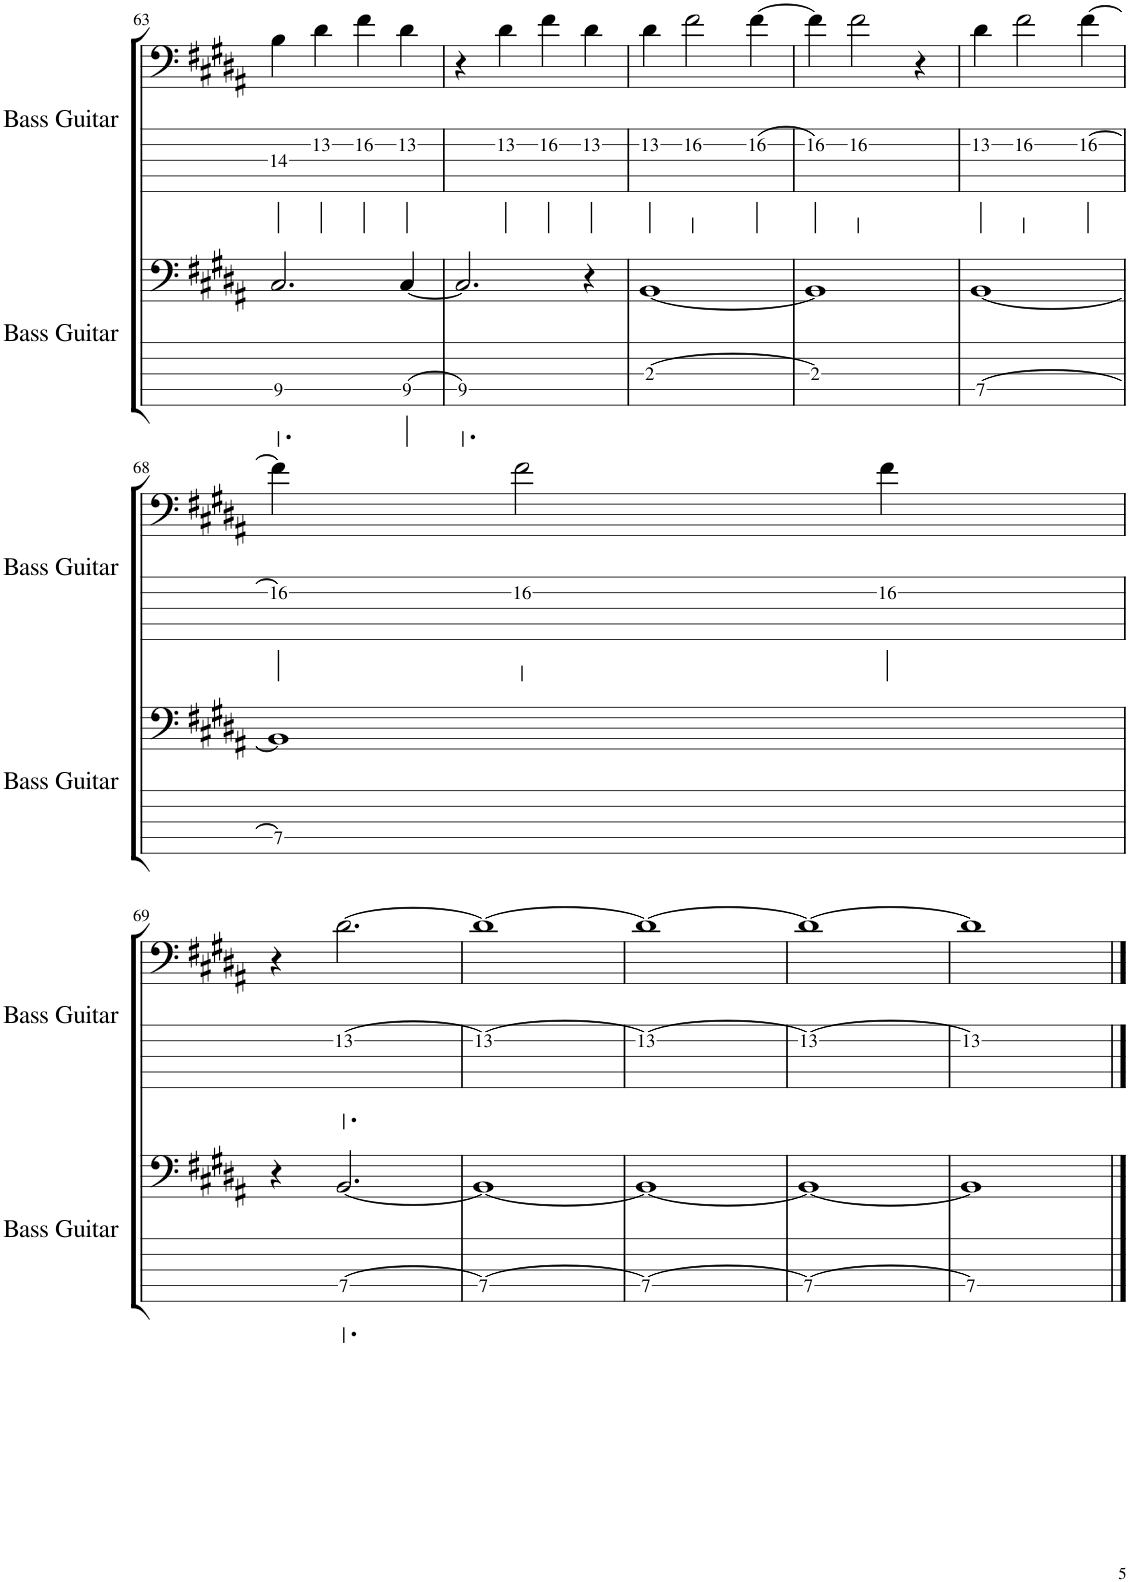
**kern	**kern	**kern	**kern
*part4	*part3	*part2	*part1
*staff4	*staff3	*staff2	*staff1
*I"Bass Guitar	*I"Bass Guitar	*I"Bass Guitar	*I"Bass Guitar
*I'Bass Guitar	*I'Bass Guitar	*I'Bass Guitar	*I'Bass Guitar
!!LO:PB:g=z
*	*clefF4	*	*clefF4
*Trd7c12	*Trd7c12	*Trd7c12	*Trd7c12
*k[f#c#g#d#a#]	*k[f#c#g#d#a#]	*k[f#c#g#d#a#]	*k[f#c#g#d#a#]
*M4/4	*M4/4	*M4/4	*M4/4
=63	=63	=63	=63
2.C#\	2.C#/	4B\	4B\
.	.	4d#\	4d#\
.	.	4f#\	4f#\
[4C#\	[4C#/	4d#\	4d#\
=64	=64	=64	=64
2.C#\]	2.C#/]	4r	4r
.	.	4d#\	4d#\
.	.	4f#\	4f#\
4r	4r	4d#\	4d#\
=65	=65	=65	=65
[1BB	[1BB	4d#\	4d#\
.	.	2f#\	2f#\
.	.	[4f#\	[4f#\
=66	=66	=66	=66
1BB]	1BB]	4f#\]	4f#\]
.	.	2f#\	2f#\
.	.	4r	4r
=67	=67	=67	=67
[1BB	[1BB	4d#\	4d#\
.	.	2f#\	2f#\
.	.	[4f#\	[4f#\
!!LO:LB:g=z
=68	=68	=68	=68
1BB]	1BB]	4f#\]	4f#\]
.	.	2f#\	2f#\
.	.	4f#\	4f#\
!!LO:LB:g=z
=69	=69	=69	=69
4r	4r	4r	4r
[2.BB\	[2.BB/	[2.d#\	[2.d#\
=70	=70	=70	=70
1BB_	1BB_	1d#_	1d#_
=71	=71	=71	=71
1BB_	1BB_	1d#_	1d#_
=72	=72	=72	=72
1BB_	1BB_	1d#_	1d#_
=73	=73	=73	=73
1BB]	1BB]	1d#]	1d#]
==	==	==	==
*-	*-	*-	*-
